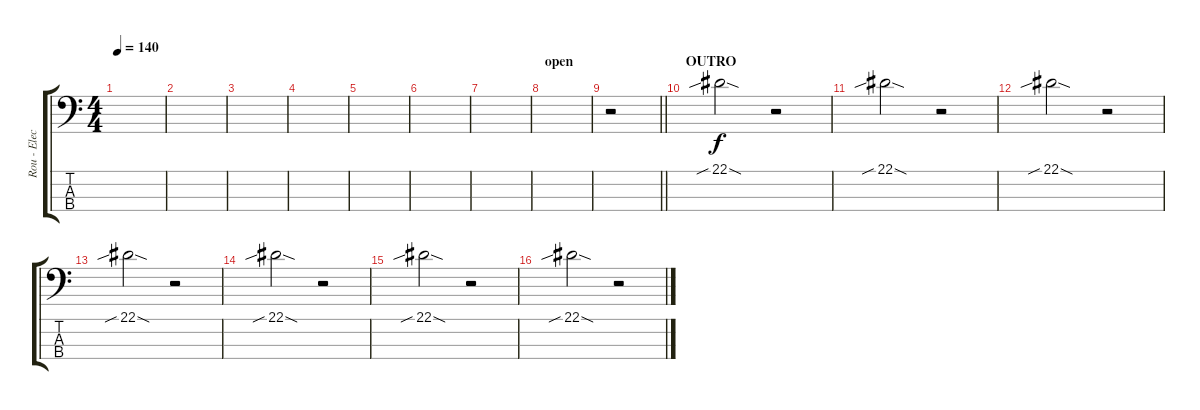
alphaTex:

\track ("Rou - Electronics 1" "Rou - Elec") {instrument lead1square}
\staff {score tabs}
\tuning (F2 C2 G1 C1) {hide}
\ts (4 4)
\tempo 140
\clef f4
\ks c
|
|
|
|
|
|
|
\section ("" "open")
|
\barLineRight lightlight
r.2 |
\section ("" "OUTRO")
22.1{sib sod}.2 r.2 |
22.1{sib sod}.2 r.2 |
22.1{sib sod}.2 r.2 |
22.1{sib sod}.2 r.2 |
22.1{sib sod}.2 r.2 |
22.1{sib sod}.2 r.2 |
22.1{sib sod}.2 r.2
